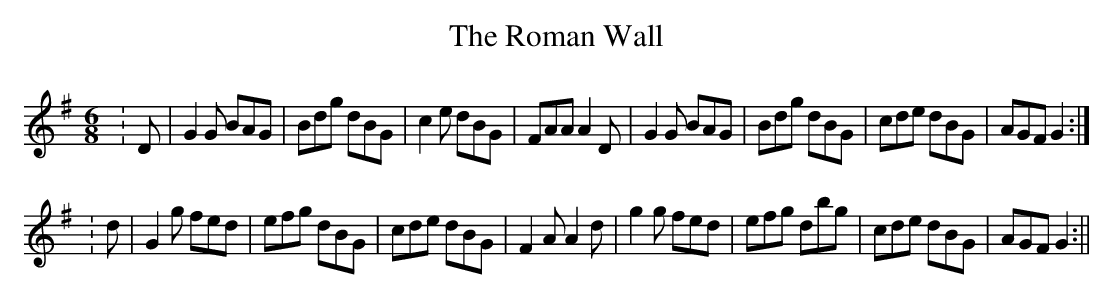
X:1
T: The Roman Wall
M: 6/8
L: 1/8
K: G
: D | G2G BAG | Bdg dBG | c2e dBG | FAA A2D | G2G BAG | Bdg dBG | cde dBG | AGF G2 :|
: d | G2g fed | efg dBG | cde dBG | F2A A2d | g2g fed | efg dbg | cde dBG | AGF G2 :||
